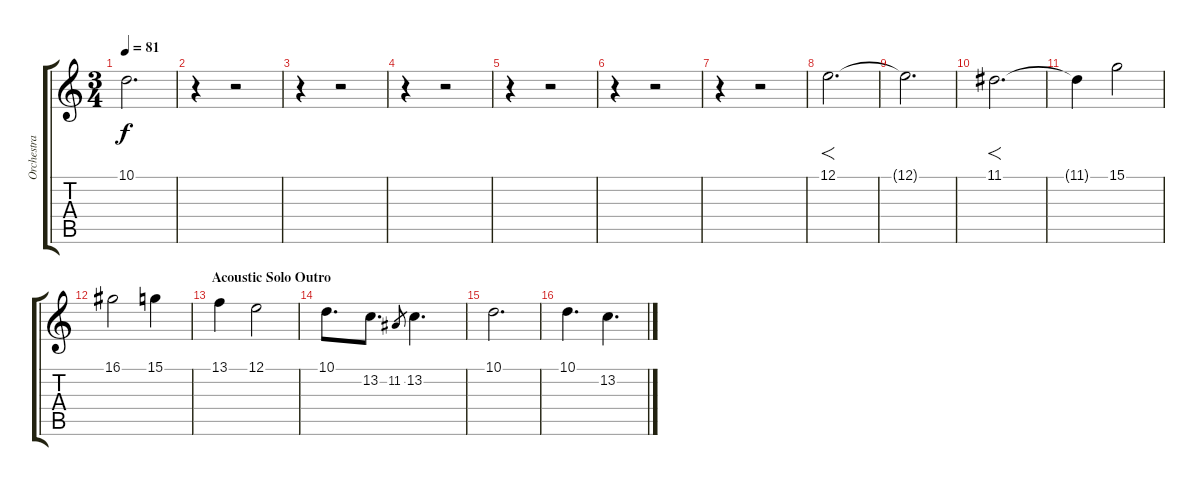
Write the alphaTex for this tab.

\track ("Orchestra" "Orchestra") {instrument stringensemble1}
\staff {score tabs}
\tuning (E4 B3 G3 D3 A2 E2) {hide}
\ts (3 4)
\tempo 81
\clef g2
\ks c
10.1{t}.2{d dy f} |
r.4 r.2 |
r.4 r.2 |
r.4 r.2 |
r.4 r.2 |
r.4 r.2 |
r.4 r.2 |
12.1.2{f d} |
12.1{t}.2{d} |
11.1.2{f d} |
11.1{t}.4 15.1.2 |
16.1.2 15.1.4 |
\section ("" "Acoustic Solo Outro")
13.1.4 12.1.2 |
10.1.8{d} 13.2.8{d} 11.2.8{gr} 13.2.4{d} |
10.1.2{d} |
10.1.4{d} 13.2.4{d}
